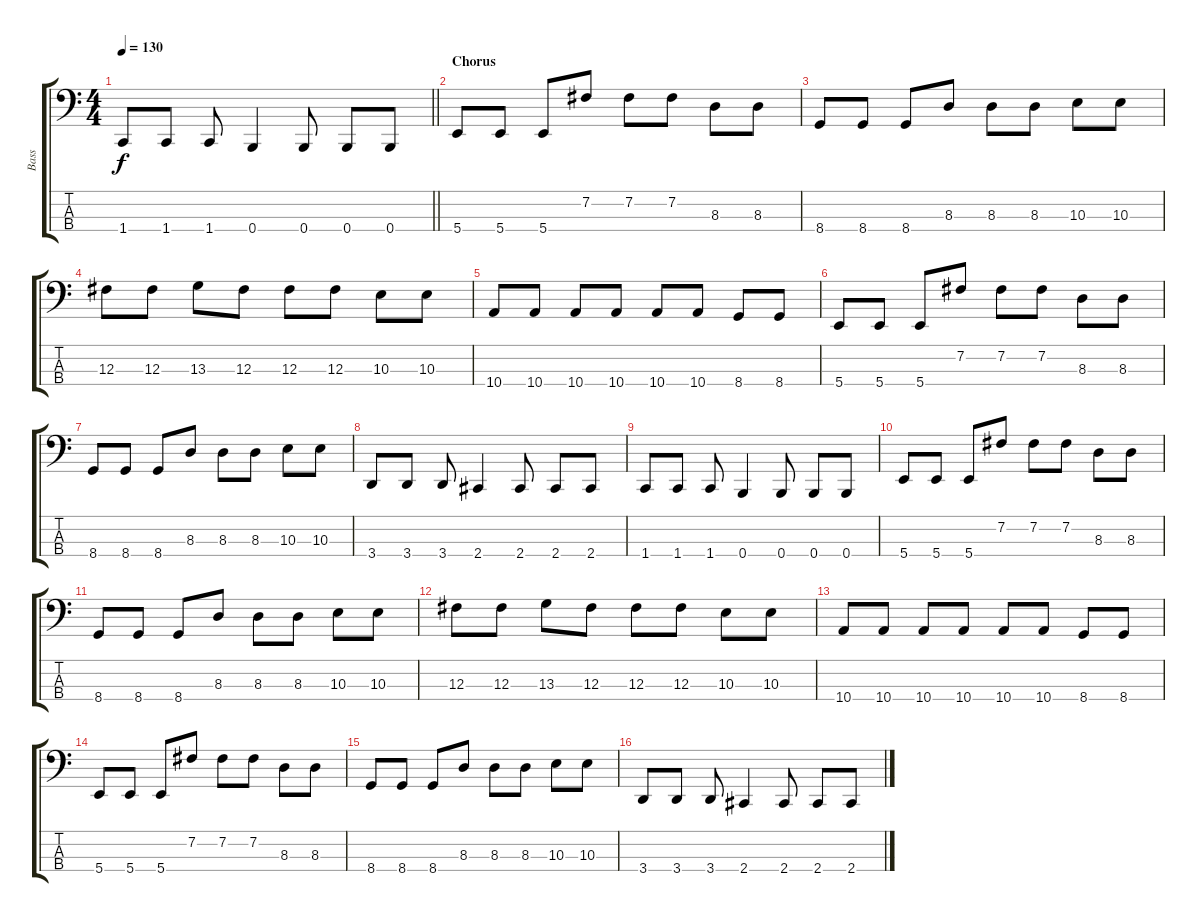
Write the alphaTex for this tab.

\track ("Bass" "Bass") {instrument electricbassfinger}
\staff {score tabs}
\tuning (E2 B1 Gb1 B0) {hide}
\ts (4 4)
\tempo 130
\clef f4
\barLineRight lightlight
\ks c
1.4.8{dy f} 1.4.8 1.4.8 0.4.4 0.4.8 0.4.8 0.4.8 |
\section ("" "Chorus")
5.4.8 5.4.8 5.4.8 7.2.8 7.2.8 7.2.8 8.3.8 8.3.8 |
8.4.8 8.4.8 8.4.8 8.3.8 8.3.8 8.3.8 10.3.8 10.3.8 |
12.3.8 12.3.8 13.3.8 12.3.8 12.3.8 12.3.8 10.3.8 10.3.8 |
10.4.8 10.4.8 10.4.8 10.4.8 10.4.8 10.4.8 8.4.8 8.4.8 |
5.4.8 5.4.8 5.4.8 7.2.8 7.2.8 7.2.8 8.3.8 8.3.8 |
8.4.8 8.4.8 8.4.8 8.3.8 8.3.8 8.3.8 10.3.8 10.3.8 |
3.4.8 3.4.8 3.4.8 2.4.4 2.4.8 2.4.8 2.4.8 |
1.4.8 1.4.8 1.4.8 0.4.4 0.4.8 0.4.8 0.4.8 |
5.4.8 5.4.8 5.4.8 7.2.8 7.2.8 7.2.8 8.3.8 8.3.8 |
8.4.8 8.4.8 8.4.8 8.3.8 8.3.8 8.3.8 10.3.8 10.3.8 |
12.3.8 12.3.8 13.3.8 12.3.8 12.3.8 12.3.8 10.3.8 10.3.8 |
10.4.8 10.4.8 10.4.8 10.4.8 10.4.8 10.4.8 8.4.8 8.4.8 |
5.4.8 5.4.8 5.4.8 7.2.8 7.2.8 7.2.8 8.3.8 8.3.8 |
8.4.8 8.4.8 8.4.8 8.3.8 8.3.8 8.3.8 10.3.8 10.3.8 |
3.4.8 3.4.8 3.4.8 2.4.4 2.4.8 2.4.8 2.4.8
